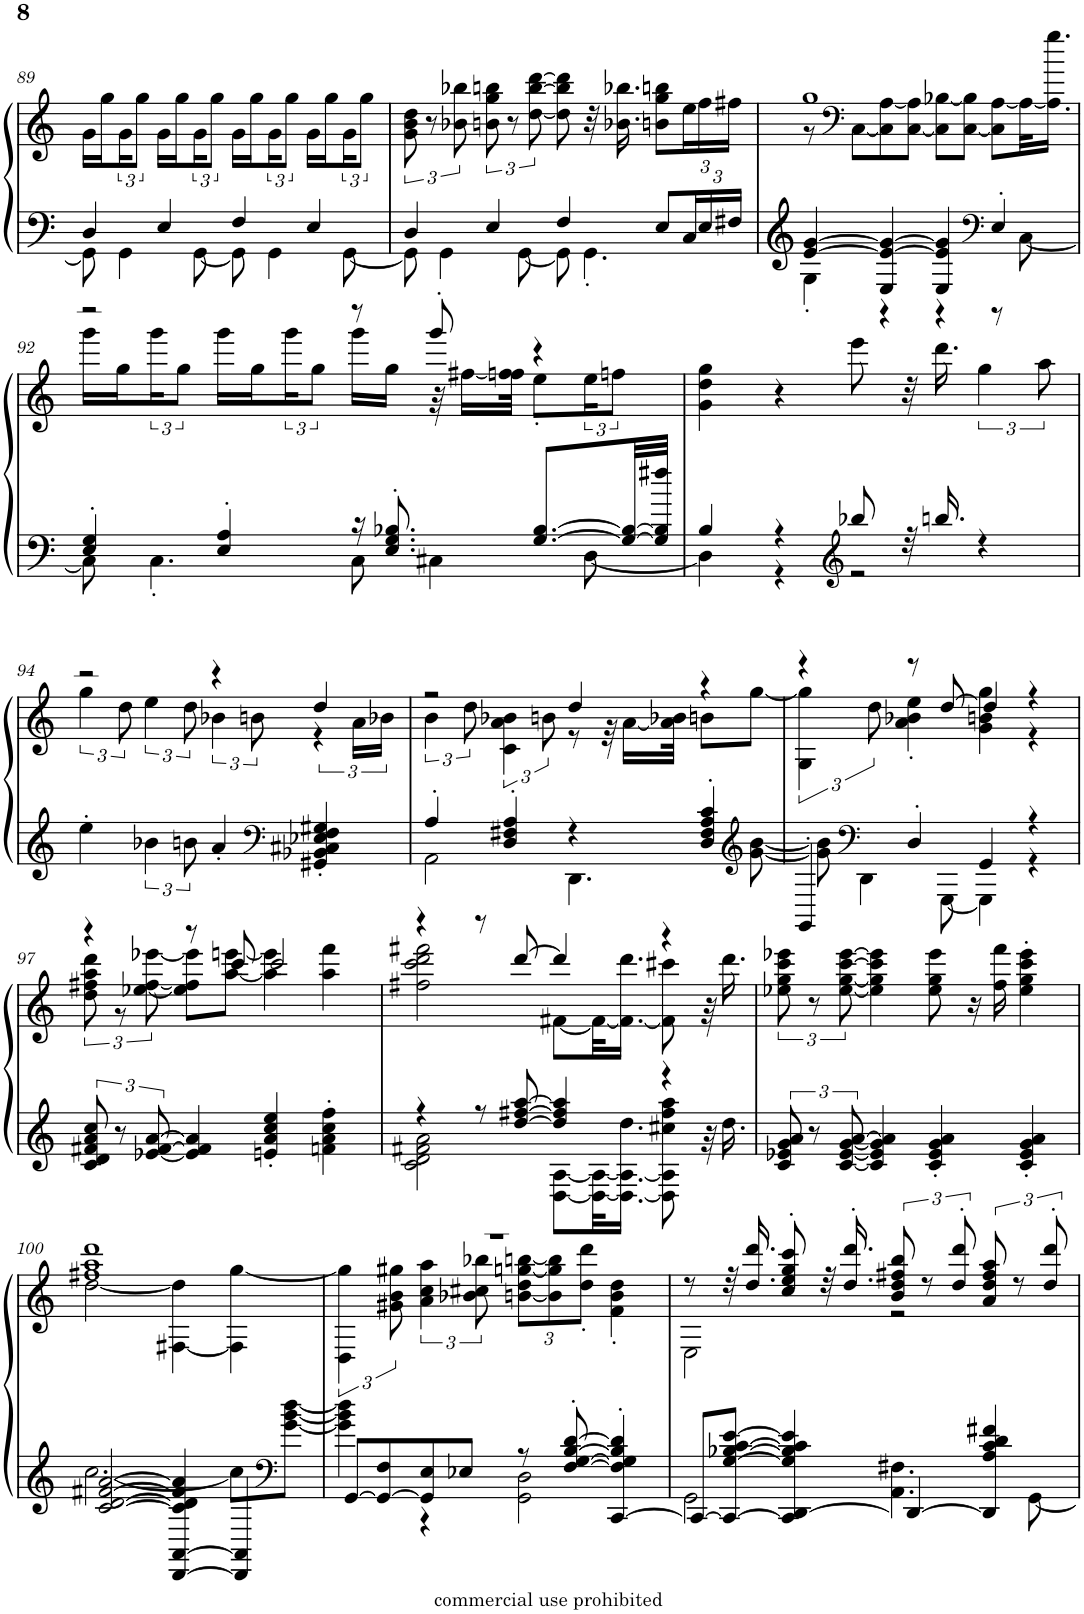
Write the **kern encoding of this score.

**kern	**kern
*part1	*part1
*staff2	*staff1
*I"Piano, Railroad Blues - QRS Word Roll #1141	*
*I'Pno.	*
!!LO:PB:g=z
*clefF4	*clefG2
*k[]	*k[]
*M4/4	*M4/4
=89	=89
*^	*
4D/	8GG\]	16g\LL
.	.	16gg\
.	4GG\	24g\J
.	.	12gg\J
4E/	.	16g\LL
.	.	16gg\
.	[8GG\	24g\J
.	.	12gg\J
4F/	8GG\]	16g\LL
.	.	16gg\
.	4GG\	24g\J
.	.	12gg\J
4E/	.	16g\LL
.	.	16gg\
.	[8GG\	24g\J
.	.	12gg\J
=90	=90	=90
4D/	8GG\]	12g\ 12b\ 12dd\
.	.	12r
.	4GG\	.
.	.	12b-X\ 12bb-X\
4E/	.	12bn\ 12gg\ 12bbn\
.	.	12r
.	[8GG\	.
.	.	[12dd\ [12bb\ [12ddd\
4F/	8GG\]	8dd\] 8bb\] 8ddd\]
.	4.GG'\	32r
.	.	16.b-X\ 16.bb-X\
8E/L	.	8bn\ 8gg\ 8bbn\L
*Xbrackettup	*	*Xbrackettup
24C/L	.	24ee\L
24E/	.	24ff\
24F#X/JJ	.	24ff#X\JJ
=91	=91	=91
*	*	*^
[4e/ [4g/	4G'\	1gg	8r
*	*	*clefF4	*
.	.	.	[8C\L
4E/ 4e/_ 4g/_	4r	.	8C\] [8A\
.	.	.	[8C\ 8A\]J
4E/ 4e/] 4g/]	4r	.	8C\] [8B-X\L
.	.	.	[8C\ 8B-\]J
*clefF4	*	*	*
4E'/	8r	.	8C\] [8A\L
.	[8C\	.	32A\KL_
.	.	.	16.A\] 16.gg\JJ
!!LO:LB:g=z	!!
=92	=92	=92	=92
4E/' 4G/'	8C\]	2r	16ggg\LL
.	.	.	16gg\
*	*	*	*brackettup
.	4.C'\	.	24ggg\J
.	.	.	12gg\J
4E/' 4A/'	.	.	16ggg\LL
.	.	.	16gg\
.	.	.	24ggg\J
.	.	.	12gg\J
16r	8C\	8r	16ggg\LL
8.E/' 8.G/' 8.B-X/'	.	.	16gg\JJ
.	4C#X\	8ggg'/	32r
.	.	.	[16ff#X\LL
.	.	.	32ffn\ 32ff#\]JJk
[8.G/ [8.B-/L	.	4r	8ee'\L
.	[8D\	.	24ee\K
.	.	.	12ffn\J
32G/_ 32B-/_LL	.	.	.
32G/] 32B-/] 32ff#X/JJJ	.	.	.
*	*	*v	*v
=93	=93	=93
4B/	4D\]	4g\ 4dd\ 4gg\
4r	4r	4r
*clefG2	*	*
8bb-X/	2r	8eee\
32r	.	32r
16.bbn/	.	16.ddd\
4r	.	6gg\
.	.	12aa\
*v	*v	*
!!LO:LB:g=z
=94	=94
*	*^
4ee'\	2r	6gg\
.	.	12dd\
*brackettup	*	*
6b-X\	.	6ee\
12bn\	.	12dd\
4a'/	4r	6b-X\
.	.	12bn\
*clefF4	*	*
4GG#X/' 4BB-X/' 4C#X/' 4E-X/' 4F/' 4G#X/'	4dd/	6r
.	.	24a\LL
.	.	24b-X\JJ
=95	=95	=95
*^	*	*
4A'/	2AA\	2r	6b\
.	.	.	12dd\
4D/' 4F#X/' 4A/'	.	.	6c\ 6a\ 6b-X\
.	.	.	12bn\
4r	4.DD\	4dd/	8r
.	.	.	32r
.	.	.	[16a\LL
.	.	.	32a\] 32b-X\JJk
4D/' 4F#/' 4A/' 4c/'	.	4r	8bn\L
*clefG2	*	*	*
.	[8g\ [8b\	.	[8gg\J
=96	=96	=96	=96
4GG'/	8g\] 8b\]	4r	6G\ 6gg\]
*clefF4	*	*	*
.	4DD\	.	.
.	.	.	12dd\
4D'/	.	8r	4a\' 4b-X\' 4ee\'
.	[8GGG\	[8dd/	.
4GG/	4GGG\]	4dd/]	4g\ 4bn\ 4gg\
4r	4r	4r	4r
*v	*v	*	*
!!LO:LB:g=z	!!
=97	=97	=97
12c/ 12d/ 12f#X/ 12a/ 12cc/	4r	12dd\ 12ff#X\ 12aa\ 12ddd\
12r	.	12r
[12e-X/ [12f#/ [12a/	.	[12ee-X\ [12ff#\ [12eee-X\
4e-/] 4f#/] 4a/]	8r	8ee-\] 8ff#\] 8eee-\]L
.	8ccc/	[8aa\ [8eeen\J
4en/' 4a/' 4cc/' 4ee/'	2ccc/	4aa\] 4eee\]
4fn\' 4a\' 4cc\' 4ff\'	.	4aa\ 4fff\
=98	=98	=98
*^	*	*
4r	2c\ 2d\ 2f#X\ 2a\	4r	2ff#X\ 2ccc\ 2ddd\ 2fff#X\
8r	.	8r	.
[8dd/ [8ff#X/ [8aa/	.	[8ddd/	.
4dd/] 4ff#/] 4aa/]	[8D\ [8A\L	4ddd/]	[8f#X\L
.	32D\_ 32A\_KL	.	32f#\KL_
.	16.D\_ 16.A\_ 16.dd\JJ	.	16.f#\_ 16.ddd\JJ
4r	8D\] 8A\] 8cc#X\ 8ff#\ 8aa\	4r	8f#\] 8ccc#X\
.	32r	.	32r
.	16.dd\	.	16.ddd\
*v	*v	*	*
*	*v	*v
=99	=99
12c/ 12e-X/ 12g/ 12a/	12ee-X\ 12gg\ 12ccc\ 12eee-X\
12r	12r
[12c/ [12e-/ [12g/ [12a/	[12ee-\ [12gg\ [12ccc\ [12eee-\
4c/] 4e-/] 4g/] 4a/]	4ee-\] 4gg\] 4ccc\] 4eee-\]
4c/' 4e-/' 4g/' 4a/'	8ee-\ 8gg\ 8eee-\
.	16r
.	16ff\ 16fff\
4c/' 4e-/' 4g/' 4a/'	4ee-\' 4gg\' 4ccc\' 4eee-\'
!!LO:LB:g=z
=100	=100
*^	*^
[2c/ [2d/ [2f#X/ [2a/	[2.cc\	1ff#X 1aa 1ddd	[2dd\
[4DD/ [4AA/ 4c/] 4d/] 4f#/] 4a/]	.	.	[4F#X\ 4dd\]
4DD/] 4AA/]	8cc\L]	.	4F#\] [4gg\
*clefF4	*	*	*
.	[8g\ [8b\ [8dd\J	.	.
=101	=101	=101	=101
[8GG/L	4g\] 4b\] 4dd\]	1r	6D\ 6gg\]
8GG/_ 8F/	.	.	.
.	.	.	12g#X\ 12b\ 12gg#X\
8GG/] 8E/	4r	.	6a\ 6cc\ 6aa\
8E-X/J	.	.	.
.	.	.	12b-X\ 12cc#X\ 12bb-X\
*	*	*	*Xbrackettup
8r	2GG\ 2D\	.	[12bn\ 12dd\ [12ggn\ [12bbn\L
.	.	.	12b\] 12gg\] 12bb\]
[8F/' [8G/' [8B/' [8d/'	.	.	.
.	.	.	12dd\' 12ddd\'J
[4CC/' 4F/]' 4G/]' 4B/]' 4d/]'	.	.	4f\' 4b\' 4dd\'
=102	=102	=102	=102
8CC/L_	2GG\	8r	2E\
8CC/_ [8G/ [8B-X/ [8c/ [8e/J	.	32r	.
.	.	16.dd/ 16.ddd/	.
4CC/] [4DD/ 4G/] 4B-/] 4c/] 4e/]	.	8cc/' 8ee/' 8gg/' 8ccc/'	.
.	.	32r	.
.	.	16.dd/' 16.ddd/'	.
*	*	*brackettup	*
4DD/_	4.AA\ 4.F#X\	12b/ 12dd/ 12ff#X/ 12bb/	2r
.	.	12r	.
.	.	12dd/' 12ddd/'	.
4DD/] 4A/ 4c/ 4d/ 4f#X/	.	12a/ 12dd/ 12ff#/ 12aa/	.
.	.	12r	.
.	[8GG\	.	.
.	.	12dd/' 12ddd/'	.
*v	*v	*	*
*	*v	*v
=	=
*-	*-
